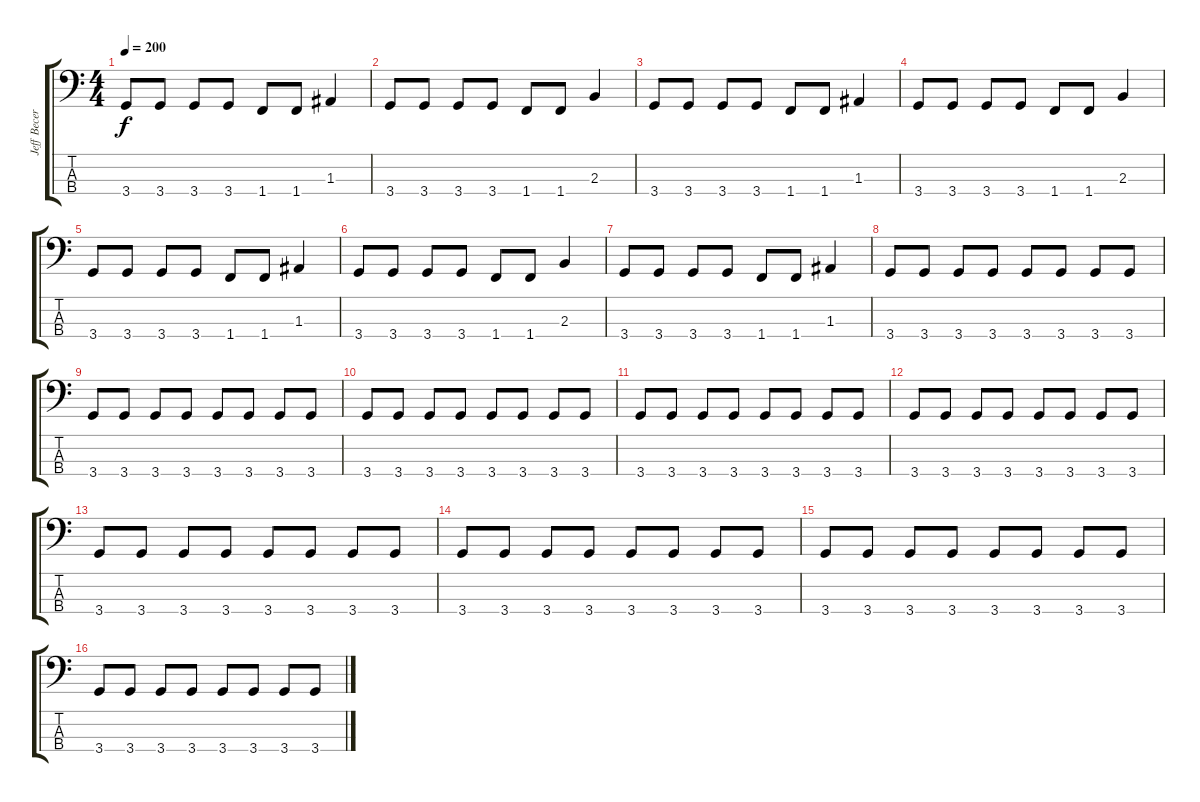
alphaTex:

\track ("Jeff Becerra" "Jeff Becer") {instrument electricbassfinger}
\staff {score tabs}
\tuning (G2 D2 A1 E1) {hide}
\ts (4 4)
\tempo 200
\clef f4
\ks c
3.4.8{dy f} 3.4.8 3.4.8 3.4.8 1.4.8 1.4.8 1.3.4 |
3.4.8 3.4.8 3.4.8 3.4.8 1.4.8 1.4.8 2.3.4 |
3.4.8 3.4.8 3.4.8 3.4.8 1.4.8 1.4.8 1.3.4 |
3.4.8 3.4.8 3.4.8 3.4.8 1.4.8 1.4.8 2.3.4 |
3.4.8 3.4.8 3.4.8 3.4.8 1.4.8 1.4.8 1.3.4 |
3.4.8 3.4.8 3.4.8 3.4.8 1.4.8 1.4.8 2.3.4 |
3.4.8 3.4.8 3.4.8 3.4.8 1.4.8 1.4.8 1.3.4 |
3.4.8 3.4.8 3.4.8 3.4.8 3.4.8 3.4.8 3.4.8 3.4.8 |
3.4.8 3.4.8 3.4.8 3.4.8 3.4.8 3.4.8 3.4.8 3.4.8 |
3.4.8 3.4.8 3.4.8 3.4.8 3.4.8 3.4.8 3.4.8 3.4.8 |
3.4.8 3.4.8 3.4.8 3.4.8 3.4.8 3.4.8 3.4.8 3.4.8 |
3.4.8 3.4.8 3.4.8 3.4.8 3.4.8 3.4.8 3.4.8 3.4.8 |
3.4.8 3.4.8 3.4.8 3.4.8 3.4.8 3.4.8 3.4.8 3.4.8 |
3.4.8 3.4.8 3.4.8 3.4.8 3.4.8 3.4.8 3.4.8 3.4.8 |
3.4.8 3.4.8 3.4.8 3.4.8 3.4.8 3.4.8 3.4.8 3.4.8 |
3.4.8 3.4.8 3.4.8 3.4.8 3.4.8 3.4.8 3.4.8 3.4.8
